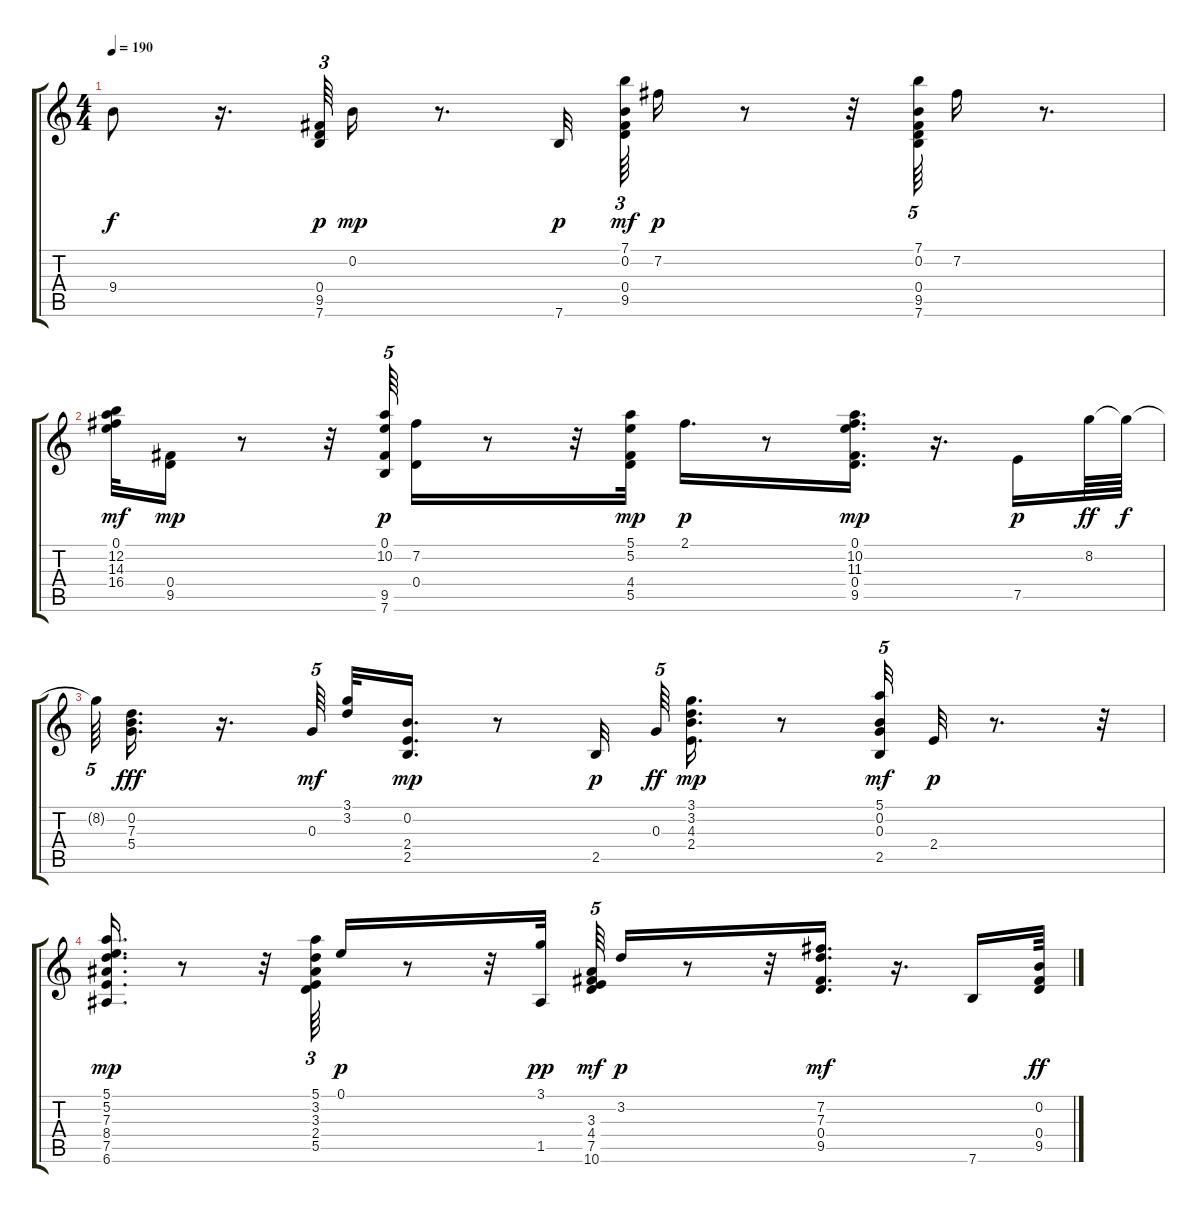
\track "" {instrument electricguitarjazz}
\staff {score tabs}
\tuning (E4 B3 G3 D3 A2 E2) {hide}
\ts (4 4)
\tempo 190
\clef g2
\ks c
9.4{t}.8{dy f} r.16{d} (0.4 9.5 7.6).64{tu (3 2) dy p} 0.2.16{dy mp} r.8{d} 7.6.32{dy p} (7.1 0.2 0.4 9.5).64{tu (3 2) dy mf} 7.2.16{dy p} r.8 r.32 (7.1 0.2 0.4 9.5 7.6).64{tu (5 4)} 7.2.16 r.8{d} |
(0.1 12.2 14.3 16.4).32{dy mf} (0.4 9.5).16{dy mp} r.8 r.32 (0.1 10.2 9.5 7.6).64{tu (5 4) dy p} (7.2 0.4).16 r.8 r.32 (5.1 5.2 4.4 5.5).32{dy mp} 2.1.16{d dy p} r.8 (0.1 10.2 11.3 0.4 9.5).16{d dy mp} r.16{d} 7.5.16{dy p} 8.2.64{dy ff} 8.2{t}.64{dy f} |
8.2{t}.64{tu (5 4)} (0.2 7.3 5.4).16{d dy fff} r.16{d} 0.3.64{tu (5 4) dy mf} (3.1 3.2).32 (0.2 2.4 2.5).16{d dy mp} r.8 2.5.32{dy p} 0.3.64{tu (5 4) dy ff} (3.1 3.2 4.3 2.4).16{d dy mp} r.8 (5.1 0.2 0.3 2.5).32{tu (5 4) dy mf} 2.4.32{dy p} r.8{d} r.32 |
(5.1 5.2 7.3 8.4 7.5 6.6).16{d dy mp} r.8 r.32 (5.1 3.2 3.3 2.4 5.5).64{tu (3 2)} 0.1.16{dy p} r.8 r.32 (3.1 1.5).32{dy pp} (3.3 4.4 7.5 10.6).64{tu (5 4) dy mf} 3.2.16{dy p} r.8 r.32 (7.2 7.3 0.4 9.5).16{d dy mf} r.16{d} 7.6.16 (0.2 0.4 9.5).64{dy ff}
